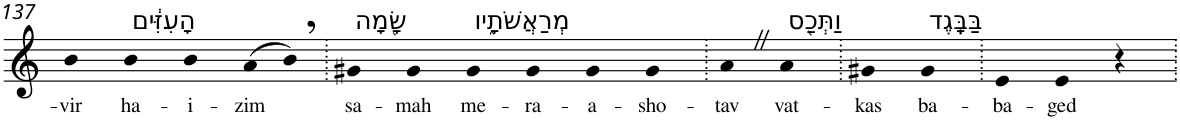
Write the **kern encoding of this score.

**kern	**text
*part1	*part1
*staff1	*staff1
*I"Piano	*
*I'Pno	*
!!LO:PB:g=z
*clefG2	*
*k[]	*
=137	=137
!	!LO:LY:b
4b	-vir
!LO:TX:a:t=הָעִזִּ֔ים	!
!	!LO:LY:b
4b	ha-
!	!LO:LY:b
4b	-i-
!	!LO:LY:b
(>8a	-zim
8b,)	.
=138.	=138.
!LO:TX:a:t=שָׂ֖מָה	!
!	!LO:LY:b
4g#X	sa-
!	!LO:LY:b
4g#	-mah
!LO:TX:a:t=מְרַאֲשֹׁתָ֑יו	!
!	!LO:LY:b
4g#	me-
!	!LO:LY:b
4g#	-ra-
!	!LO:LY:b
4g#	-a-
!	!LO:LY:b
4g#	-sho-
=139.	=139.
!	!LO:LY:b
4aZ	-tav
!LO:TX:a:t=וַתְּכַ֖ס	!
!	!LO:LY:b
4a	vat-
=140.	=140.
!	!LO:LY:b
4g#X	-kas
!LO:TX:a:t=בַּבָּֽגֶד	!
!	!LO:LY:b
4g#	ba-
=141.	=141.
!	!LO:LY:b
4e	-ba-
!	!LO:LY:b
4e	-ged
4r	.
=.	=.
*-	*-
